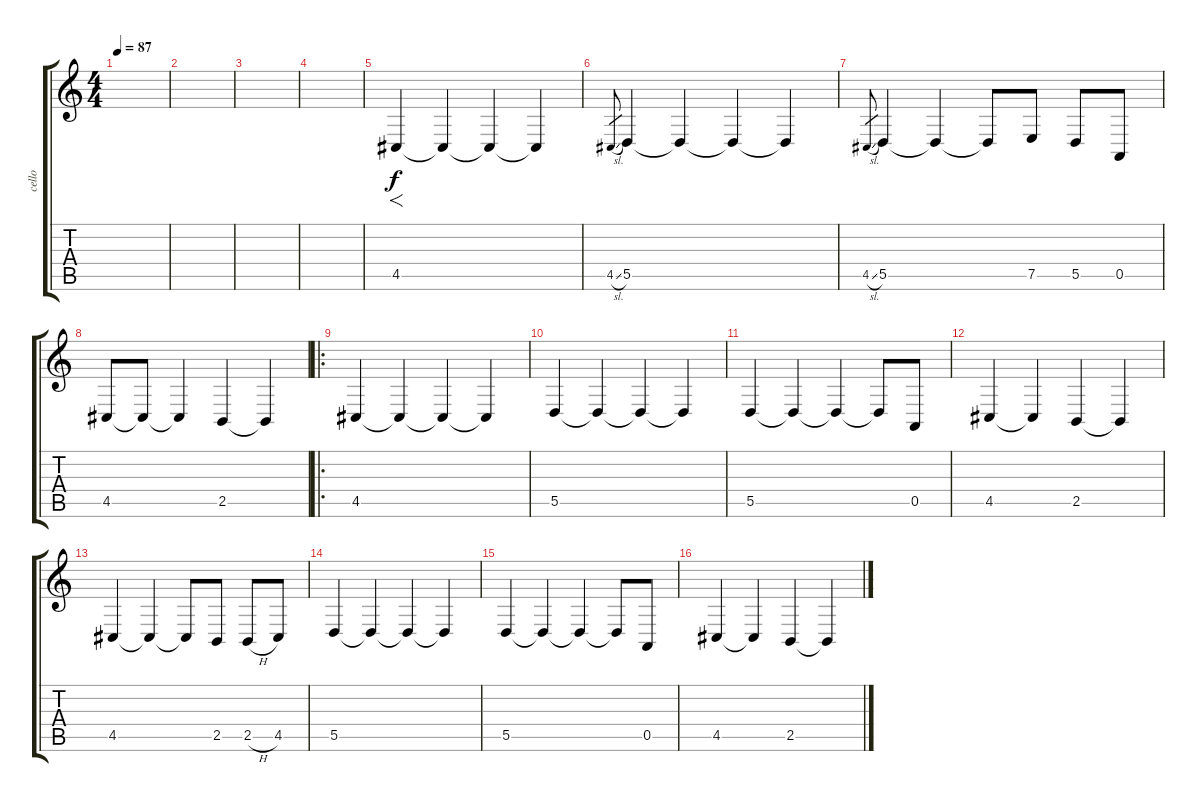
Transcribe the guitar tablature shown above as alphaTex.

\track ("cello" "cello") {instrument cello}
\staff {score tabs}
\tuning (E4 B3 G3 D3 A2 E2) {hide}
\ts (4 4)
\tempo 87
\clef g2
\ks c
|
|
|
|
4.5.4{f} 4.5{t}.4 4.5{t}.4 4.5{t}.4 |
4.5{sl}.8{gr} 5.5.4 5.5{t}.4 5.5{t}.4 5.5{t}.4 |
4.5{sl}.8{gr} 5.5.4 5.5{t}.4 5.5{t}.8 7.5.8 5.5.8 0.5.8 |
4.5.8 4.5{t}.8 4.5{t}.4 2.5.4 2.5{t}.4 |
\ro
\section ("" "")
4.5.4 4.5{t}.4 4.5{t}.4 4.5{t}.4 |
5.5.4 5.5{t}.4 5.5{t}.4 5.5{t}.4 |
5.5.4 5.5{t}.4 5.5{t}.4 5.5{t}.8 0.5.8 |
4.5.4 4.5{t}.4 2.5.4 2.5{t}.4 |
4.5.4 4.5{t}.4 4.5{t}.8 2.5.8 2.5{h}.8 4.5.8 |
5.5.4 5.5{t}.4 5.5{t}.4 5.5{t}.4 |
5.5.4 5.5{t}.4 5.5{t}.4 5.5{t}.8 0.5.8 |
4.5.4 4.5{t}.4 2.5.4 2.5{t}.4
